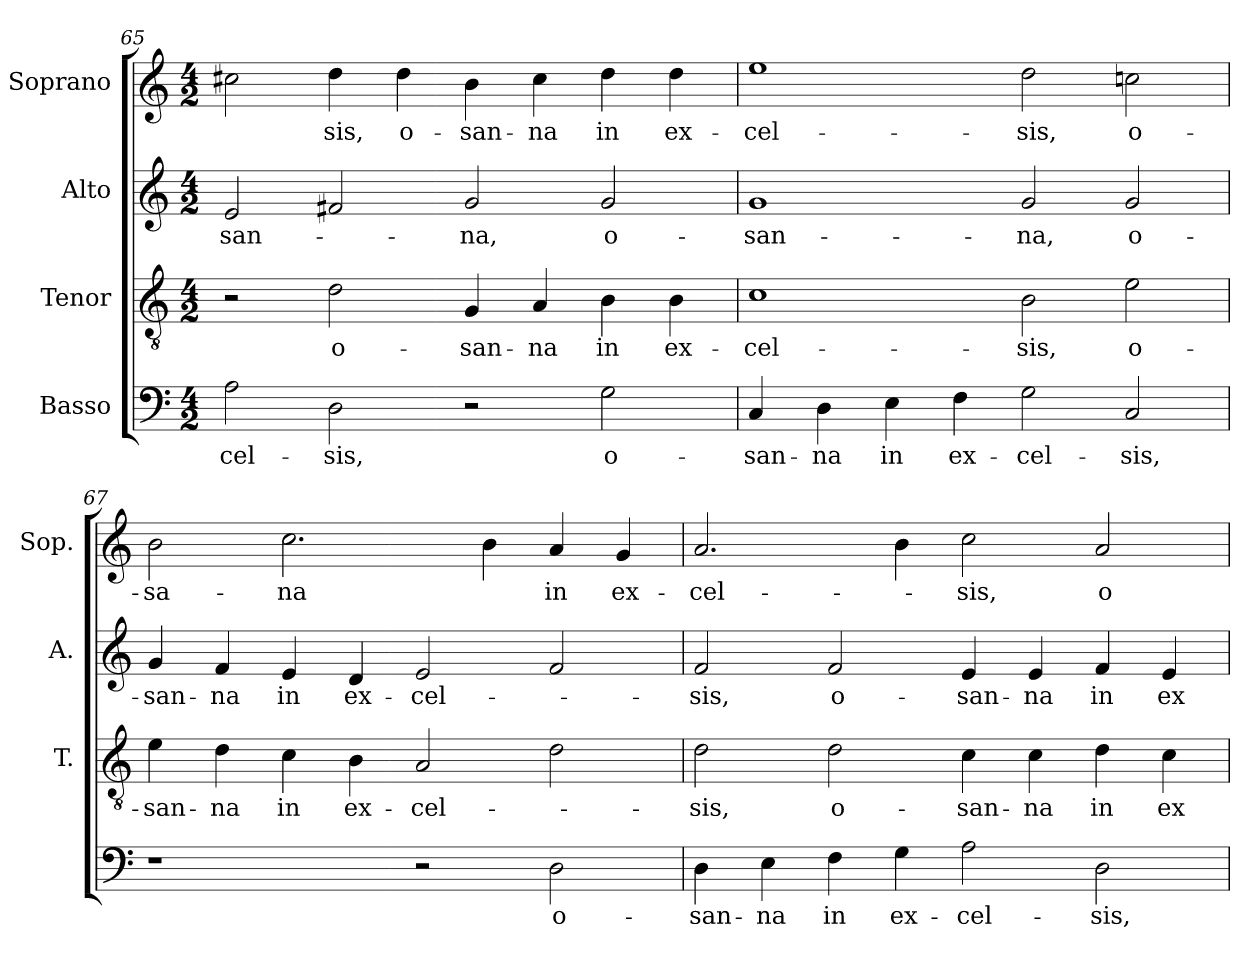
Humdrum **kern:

**kern	**text	**kern	**text	**kern	**text	**kern	**text
*part4	*part4	*part3	*part3	*part2	*part2	*part1	*part1
*staff4	*staff4	*staff3	*staff3	*staff2	*staff2	*staff1	*staff1
*I"Basso	*	*I"Tenor	*	*I"Alto	*	*I"Soprano	*
*	*	*I'T.	*	*I'A.	*	*I'Sop.	*
*clefF4	*	*clefGv2	*	*clefG2	*	*clefG2	*
*	*	*ITrd7c12	*	*	*	*	*
*k[]	*	*k[]	*	*k[]	*	*k[]	*
*C:	*	*C:	*	*C:	*	*C:	*
*M4/2	*	*M4/2	*	*M4/2	*	*M4/2	*
=65	=65	=65	=65	=65	=65	=65	=65
!	!LO:LY:b:color=#000000	!	!	!	!	!	!
!	!	!	!	!	!LO:LY:b:color=#000000	!	!
2Ai\	-cel-	2r	.	2ei/	-san-	2cc#Xi\	.
!	!LO:LY:b:color=#000000	!	!	!	!	!	!
!	!	!	!LO:LY:b:color=#000000	!	!	!	!
!	!	!	!	!	!	!	!LO:LY:b:color=#000000
2Di\	-sis,	2Di\	o-	2f#Xi/	.	4ddi\	-sis,
!	!	!	!	!	!	!	!LO:LY:b:color=#000000
.	.	.	.	.	.	4ddi\	o-
!	!	!	!LO:LY:b:color=#000000	!	!	!	!
!	!	!	!	!	!LO:LY:b:color=#000000	!	!
!	!	!	!	!	!	!	!LO:LY:b:color=#000000
2r	.	4GGi/	-san-	2gi/	-na,	4bi\	-san-
!	!	!	!LO:LY:b:color=#000000	!	!	!	!
!	!	!	!	!	!	!	!LO:LY:b:color=#000000
.	.	4AAi/	-na	.	.	4cc#i\	-na
!	!LO:LY:b:color=#000000	!	!	!	!	!	!
!	!	!	!LO:LY:b:color=#000000	!	!	!	!
!	!	!	!	!	!LO:LY:b:color=#000000	!	!
!	!	!	!	!	!	!	!LO:LY:b:color=#000000
2Gi\	o-	4BBi\	in	2gi/	o-	4ddi\	in
!	!	!	!LO:LY:b:color=#000000	!	!	!	!
!	!	!	!	!	!	!	!LO:LY:b:color=#000000
.	.	4BBi\	ex-	.	.	4ddi\	ex-
=66	=66	=66	=66	=66	=66	=66	=66
!	!LO:LY:b:color=#000000	!	!	!	!	!	!
!	!	!	!LO:LY:b:color=#000000	!	!	!	!
!	!	!	!	!	!LO:LY:b:color=#000000	!	!
!	!	!	!	!	!	!	!LO:LY:b:color=#000000
4Ci/	-san-	1Ci	-cel-	1gi	-san-	1eei	-cel-
!	!LO:LY:b:color=#000000	!	!	!	!	!	!
4Di\	-na	.	.	.	.	.	.
!	!LO:LY:b:color=#000000	!	!	!	!	!	!
4Ei\	in	.	.	.	.	.	.
!	!LO:LY:b:color=#000000	!	!	!	!	!	!
4Fi\	ex-	.	.	.	.	.	.
!	!LO:LY:b:color=#000000	!	!	!	!	!	!
!	!	!	!LO:LY:b:color=#000000	!	!	!	!
!	!	!	!	!	!LO:LY:b:color=#000000	!	!
!	!	!	!	!	!	!	!LO:LY:b:color=#000000
2Gi\	-cel-	2BBi\	-sis,	2gi/	-na,	2ddi\	-sis,
!	!LO:LY:b:color=#000000	!	!	!	!	!	!
!	!	!	!LO:LY:b:color=#000000	!	!	!	!
!	!	!	!	!	!LO:LY:b:color=#000000	!	!
!	!	!	!	!	!	!	!LO:LY:b:color=#000000
2Ci/	-sis,	2Ei\	o-	2gi/	o-	2ccni\	o-
=67	=67	=67	=67	=67	=67	=67	=67
!	!	!	!LO:LY:b:color=#000000	!	!	!	!
!	!	!	!	!	!LO:LY:b:color=#000000	!	!
!	!	!	!	!	!	!	!LO:LY:b:color=#000000
1r	.	4Ei\	-san-	4gi/	-san-	2bi\	-sa-
!	!	!	!LO:LY:b:color=#000000	!	!	!	!
!	!	!	!	!	!LO:LY:b:color=#000000	!	!
.	.	4Di\	-na	4fi/	-na	.	.
!	!	!	!LO:LY:b:color=#000000	!	!	!	!
!	!	!	!	!	!LO:LY:b:color=#000000	!	!
!	!	!	!	!	!	!	!LO:LY:b:color=#000000
.	.	4Ci\	in	4ei/	in	2.cci\	-na
!	!	!	!LO:LY:b:color=#000000	!	!	!	!
!	!	!	!	!	!LO:LY:b:color=#000000	!	!
.	.	4BBi\	ex-	4di/	ex-	.	.
!	!	!	!LO:LY:b:color=#000000	!	!	!	!
!	!	!	!	!	!LO:LY:b:color=#000000	!	!
2r	.	2AAi/	-cel-	2ei/	-cel-	.	.
.	.	.	.	.	.	4bi\	.
!	!LO:LY:b:color=#000000	!	!	!	!	!	!
!	!	!	!	!	!	!	!LO:LY:b:color=#000000
2Di\	o-	2Di\	.	2fi/	.	4ai/	in
!	!	!	!	!	!	!	!LO:LY:b:color=#000000
.	.	.	.	.	.	4gi/	ex-
!!LO:LB:g=z
=68	=68	=68	=68	=68	=68	=68	=68
!	!LO:LY:b:color=#000000	!	!	!	!	!	!
!	!	!	!LO:LY:b:color=#000000	!	!	!	!
!	!	!	!	!	!LO:LY:b:color=#000000	!	!
!	!	!	!	!	!	!	!LO:LY:b:color=#000000
4Di\	-san-	2Di\	-sis,	2fi/	-sis,	2.ai/	-cel-
!	!LO:LY:b:color=#000000	!	!	!	!	!	!
4Ei\	-na	.	.	.	.	.	.
!	!LO:LY:b:color=#000000	!	!	!	!	!	!
!	!	!	!LO:LY:b:color=#000000	!	!	!	!
!	!	!	!	!	!LO:LY:b:color=#000000	!	!
4Fi\	in	2Di\	o-	2fi/	o-	.	.
!	!LO:LY:b:color=#000000	!	!	!	!	!	!
4Gi\	ex-	.	.	.	.	4bi\	.
!	!LO:LY:b:color=#000000	!	!	!	!	!	!
!	!	!	!LO:LY:b:color=#000000	!	!	!	!
!	!	!	!	!	!LO:LY:b:color=#000000	!	!
!	!	!	!	!	!	!	!LO:LY:b:color=#000000
2Ai\	-cel-	4Ci\	-san-	4ei/	-san-	2cci\	-sis,
!	!	!	!LO:LY:b:color=#000000	!	!	!	!
!	!	!	!	!	!LO:LY:b:color=#000000	!	!
.	.	4Ci\	-na	4ei/	-na	.	.
!	!LO:LY:b:color=#000000	!	!	!	!	!	!
!	!	!	!LO:LY:b:color=#000000	!	!	!	!
!	!	!	!	!	!LO:LY:b:color=#000000	!	!
!	!	!	!	!	!	!	!LO:LY:b:color=#000000
2Di\	-sis,	4Di\	in	4fi/	in	2ai/	o-
!	!	!	!LO:LY:b:color=#000000	!	!	!	!
!	!	!	!	!	!LO:LY:b:color=#000000	!	!
.	.	4Ci\	ex-	4ei/	ex-	.	.
=	=	=	=	=	=	=	=
*-	*-	*-	*-	*-	*-	*-	*-
